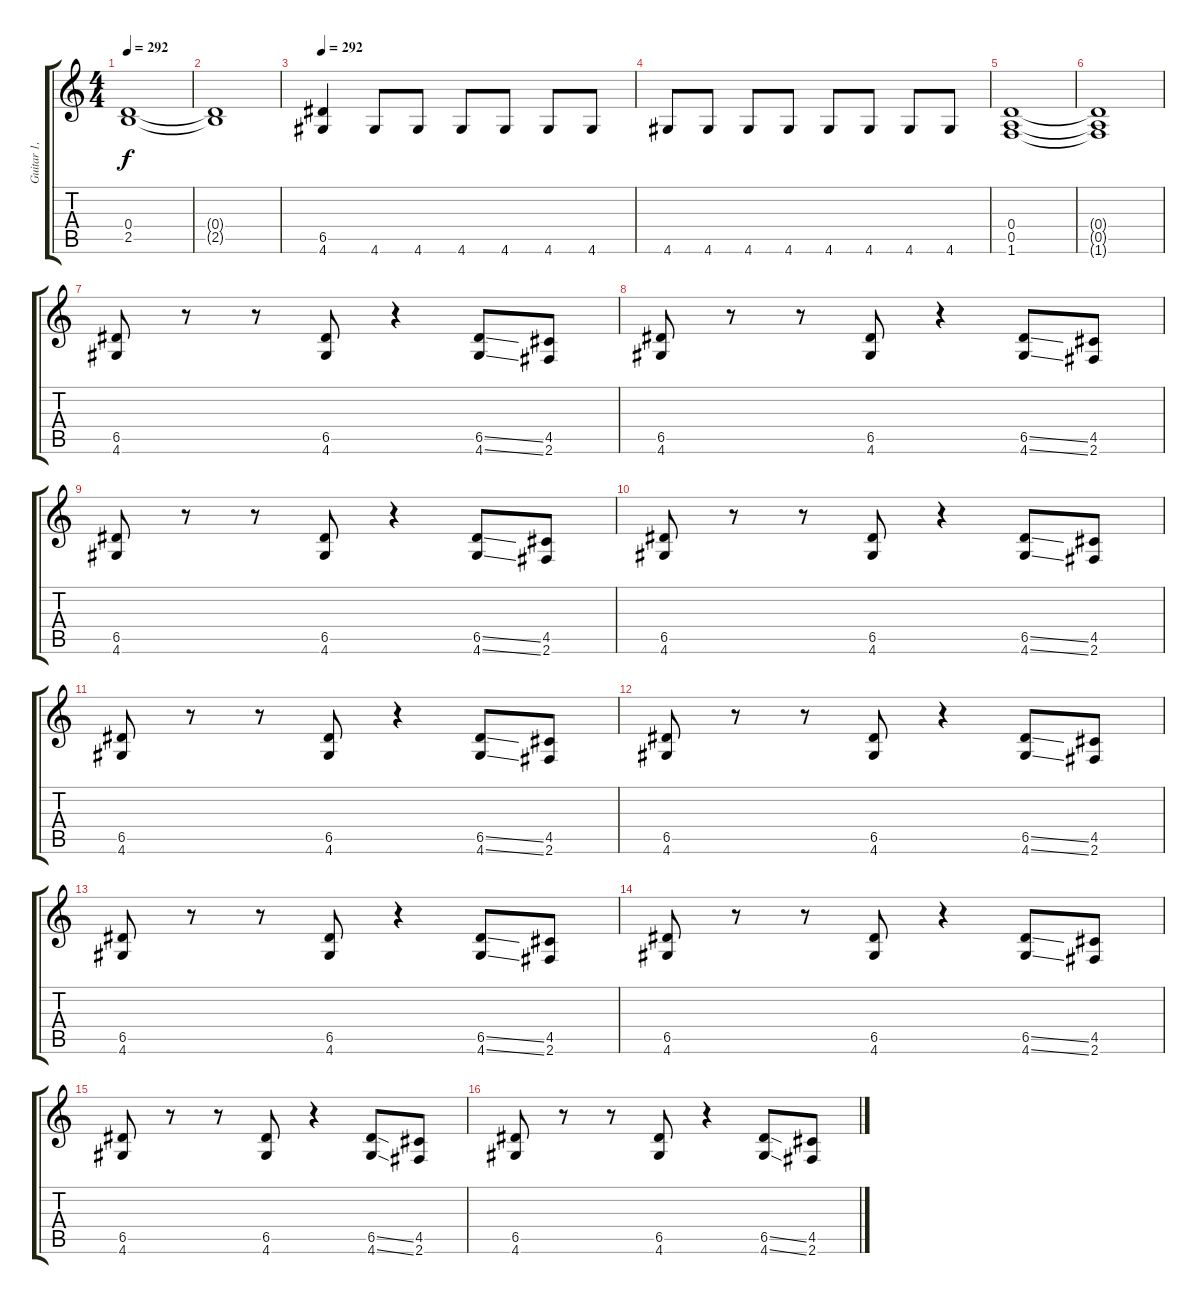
\track ("Guitar 1, Dime" "Guitar 1, ") {instrument overdrivenguitar}
\staff {score tabs}
\tuning (E4 B3 G3 D3 A2 E2) {hide}
\ts (4 4)
\tempo 292
\clef g2
\ks c
(0.4 2.5).1{dy f} |
(0.4{t} 2.5{t}).1 |
\tempo 292
(6.5 4.6).4 4.6.8 4.6.8 4.6.8 4.6.8 4.6.8 4.6.8 |
4.6.8 4.6.8 4.6.8 4.6.8 4.6.8 4.6.8 4.6.8 4.6.8 |
(0.4 0.5 1.6).1 |
(0.4{t} 0.5{t} 1.6{t}).1 |
(6.5 4.6).8 r.8 r.8 (6.5 4.6).8 r.4 (6.5{ss} 4.6{ss}).8 (4.5 2.6).8 |
(6.5 4.6).8 r.8 r.8 (6.5 4.6).8 r.4 (6.5{ss} 4.6{ss}).8 (4.5 2.6).8 |
(6.5 4.6).8 r.8 r.8 (6.5 4.6).8 r.4 (6.5{ss} 4.6{ss}).8 (4.5 2.6).8 |
(6.5 4.6).8 r.8 r.8 (6.5 4.6).8 r.4 (6.5{ss} 4.6{ss}).8 (4.5 2.6).8 |
(6.5 4.6).8 r.8 r.8 (6.5 4.6).8 r.4 (6.5{ss} 4.6{ss}).8 (4.5 2.6).8 |
(6.5 4.6).8 r.8 r.8 (6.5 4.6).8 r.4 (6.5{ss} 4.6{ss}).8 (4.5 2.6).8 |
(6.5 4.6).8 r.8 r.8 (6.5 4.6).8 r.4 (6.5{ss} 4.6{ss}).8 (4.5 2.6).8 |
(6.5 4.6).8 r.8 r.8 (6.5 4.6).8 r.4 (6.5{ss} 4.6{ss}).8 (4.5 2.6).8 |
(6.5 4.6).8 r.8 r.8 (6.5 4.6).8 r.4 (6.5{ss} 4.6{ss}).8 (4.5 2.6).8 |
(6.5 4.6).8 r.8 r.8 (6.5 4.6).8 r.4 (6.5{ss} 4.6{ss}).8 (4.5 2.6).8
